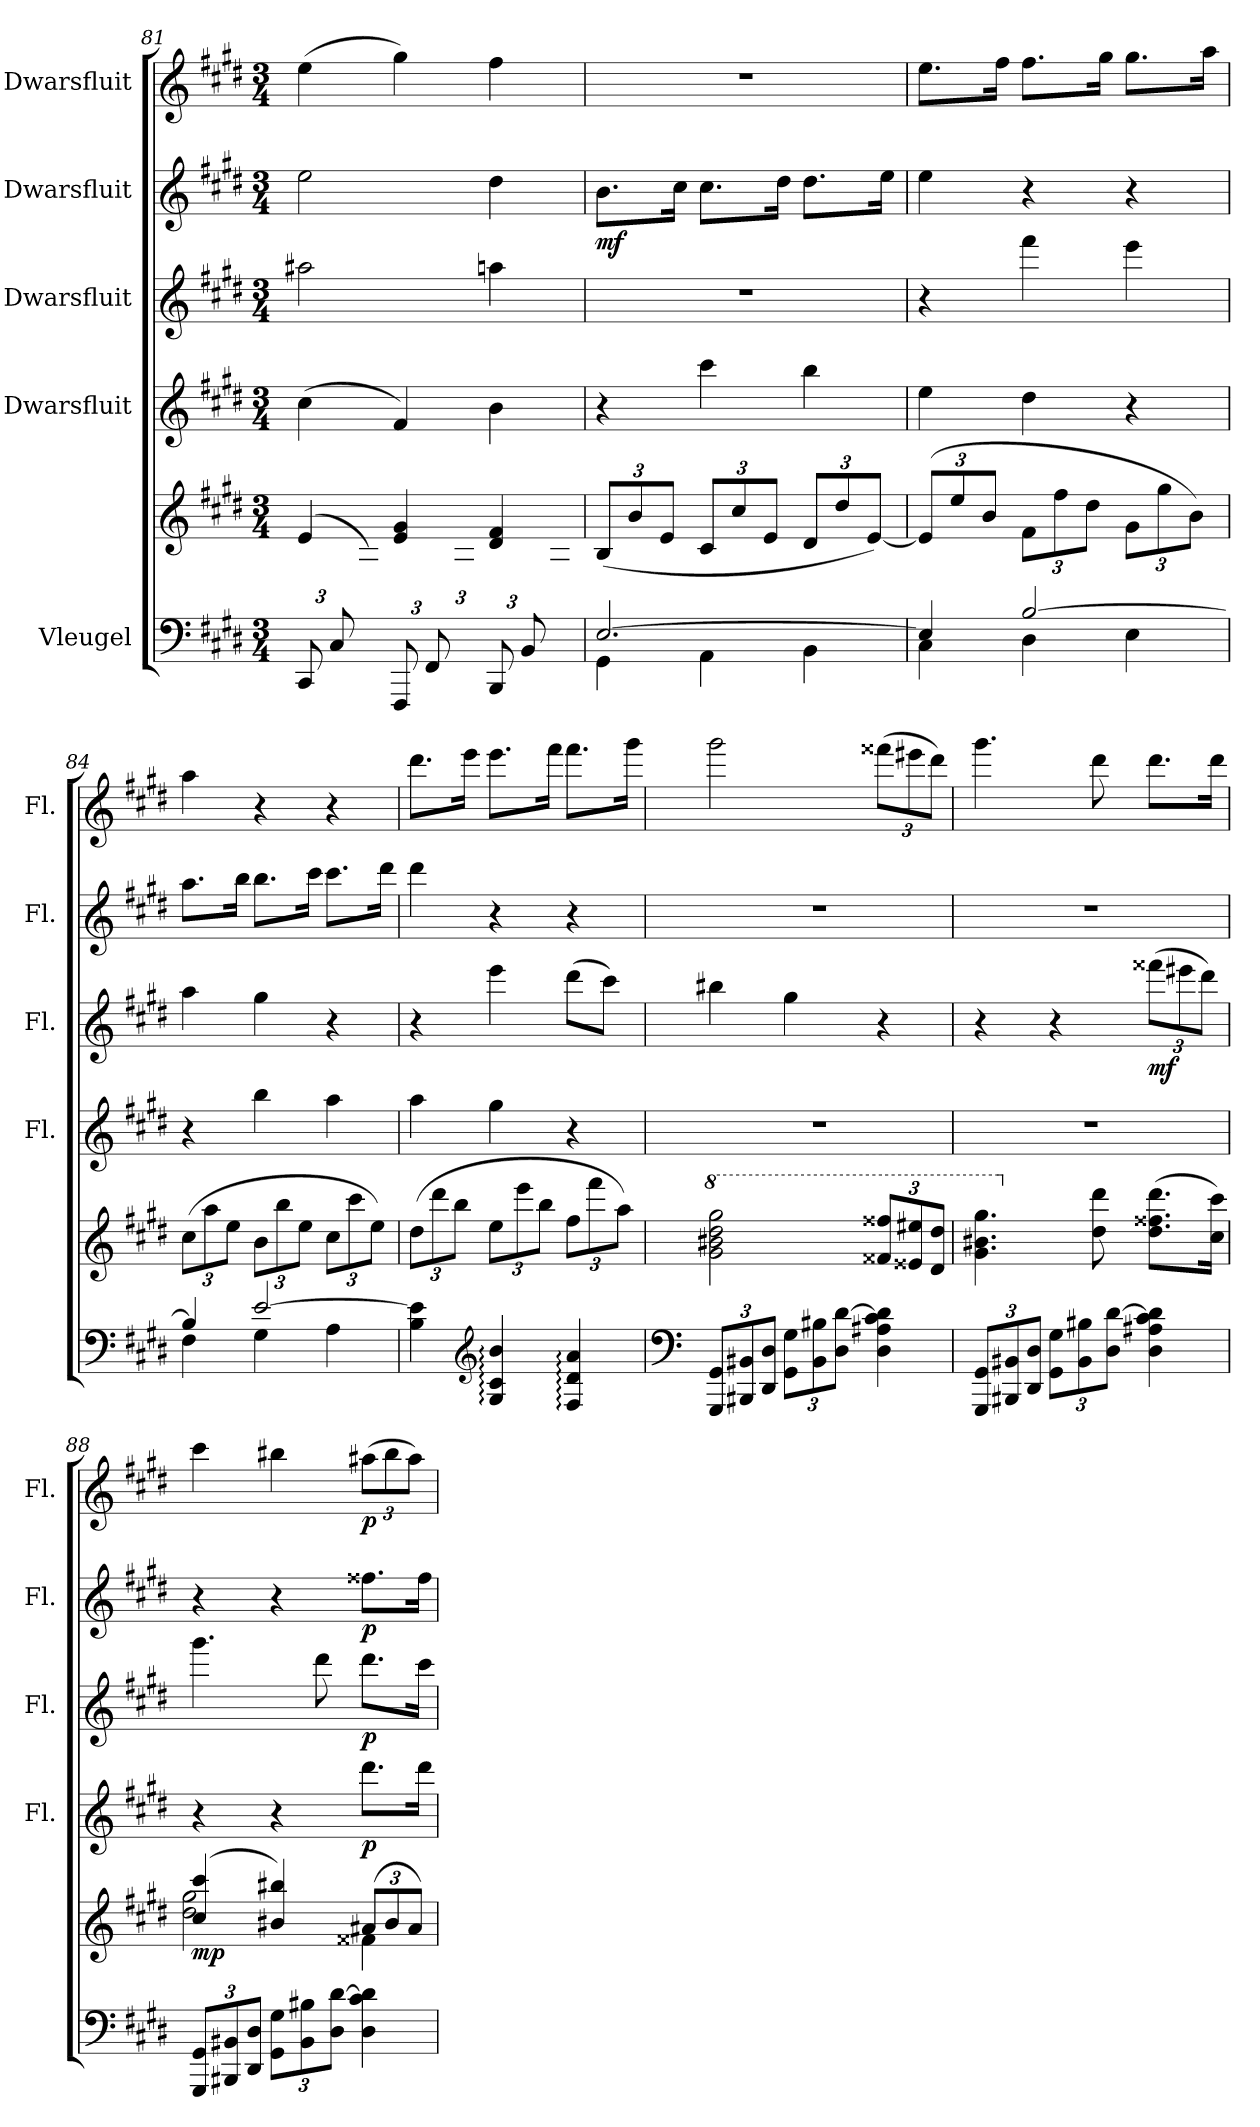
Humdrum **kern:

**kern	**kern	**dynam	**kern	**dynam	**kern	**dynam	**kern	**dynam	**kern	**dynam
*part5	*part5	*part5	*part4	*part4	*part3	*part3	*part2	*part2	*part1	*part1
*staff6	*staff5	*staff5/6	*staff4	*staff4	*staff3	*staff3	*staff2	*staff2	*staff1	*staff1
*I"Vleugel	*	*	*I"Dwarsfluit	*	*I"Dwarsfluit	*	*I"Dwarsfluit	*	*I"Dwarsfluit	*
*	*	*	*I'Fl.	*	*I'Fl.	*	*I'Fl.	*	*I'Fl.	*
*clefF4	*clefG2	*	*clefG2	*	*clefG2	*	*clefG2	*	*clefG2	*
*k[f#c#g#d#]	*k[f#c#g#d#]	*	*k[f#c#g#d#]	*	*k[f#c#g#d#]	*	*k[f#c#g#d#]	*	*k[f#c#g#d#]	*
*M3/4	*M3/4	*	*M3/4	*	*M3/4	*	*M3/4	*	*M3/4	*
*Xbrackettup	*	*	*	*	*	*	*	*	*	*
=81	=81	=81	=81	=81	=81	=81	=81	=81	=81	=81
*	*^	*	*	*	*	*	*	*	*	*
(12CC#/L	(>4e/	6ryy	.	(4cc#\	.	2aa#X\	.	2ee\	.	(4ee\	.
12C#/	.	.	.	.	.	.	.	.	.	.	.
12ryy	.	12A#X\J)	.	.	.	.	.	.	.	.	.
(12FFF#/L	4e/ 4g#/	6ryy	.	4f#/)	.	.	.	.	.	4gg#\)	.
12FF#/	.	.	.	.	.	.	.	.	.	.	.
12ryy	.	12A#\J)	.	.	.	.	.	.	.	.	.
(12BBB/L	4d#/ 4f#/)	6ryy	.	4b\	.	4aan\	.	4dd#\	.	4ff#\	.
12BB/	.	.	.	.	.	.	.	.	.	.	.
12ryy	.	12An\J)	.	.	.	.	.	.	.	.	.
*	*v	*v	*	*	*	*	*	*	*	*	*
=82	=82	=82	=82	=82	=82	=82	=82	=82	=82	=82
*^	*	*	*	*	*	*	*	*	*	*
*	*	*Xbrackettup	*	*	*	*	*	*	*	*	*
*	*	*^	*	*	*	*	*	*	*	*	*
!	!	!	!	!	!	!	!	!	!	!LO:DY:b	!	!
*	*	*v	*v	*	*	*	*	*	*	*	*	*
[2.E/	4GG#\	(12B/L	.	4r	.	2.r	.	8.b\L	mf	2.r	.
.	.	12b/	.	.	.	.	.	.	.	.	.
.	.	12e/J	.	.	.	.	.	.	.	.	.
.	.	.	.	.	.	.	.	16cc#\Jk	.	.	.
.	4AA\	12c#/L	.	4ccc#\	.	.	.	8.cc#\L	.	.	.
.	.	12cc#/	.	.	.	.	.	.	.	.	.
.	.	12e/J	.	.	.	.	.	.	.	.	.
.	.	.	.	.	.	.	.	16dd#\Jk	.	.	.
.	4BB\	12d#/L	.	4bb\	.	.	.	8.dd#\L	.	.	.
.	.	12dd#/	.	.	.	.	.	.	.	.	.
.	.	[12e/J)	.	.	.	.	.	.	.	.	.
.	.	.	.	.	.	.	.	16ee\Jk	.	.	.
=83	=83	=83	=83	=83	=83	=83	=83	=83	=83	=83	=83
4E/]	4C#\	(12e/L]	.	4ee\	.	4r	.	4ee\	.	8.ee\L	.
.	.	12ee/	.	.	.	.	.	.	.	.	.
.	.	12b/J	.	.	.	.	.	.	.	.	.
.	.	.	.	.	.	.	.	.	.	16ff#\Jk	.
[2B/	4D#\	12f#\L	.	4dd#\	.	4fff#\	.	4r	.	8.ff#\L	.
.	.	12ff#\	.	.	.	.	.	.	.	.	.
.	.	12dd#\J	.	.	.	.	.	.	.	.	.
.	.	.	.	.	.	.	.	.	.	16gg#\Jk	.
.	4E\	12g#\L	.	4r	.	4eee\	.	4r	.	8.gg#\L	.
.	.	12gg#\	.	.	.	.	.	.	.	.	.
.	.	12b\J)	.	.	.	.	.	.	.	.	.
.	.	.	.	.	.	.	.	.	.	16aa\Jk	.
!!LO:PB:g=z
=84	=84	=84	=84	=84	=84	=84	=84	=84	=84	=84	=84
4B/]	4F#\	(12cc#\L	.	4r	.	4aa\	.	8.aa\L	.	4aa\	.
.	.	12aa\	.	.	.	.	.	.	.	.	.
.	.	12ee\J	.	.	.	.	.	.	.	.	.
.	.	.	.	.	.	.	.	16bb\Jk	.	.	.
[2e/	4G#\	12b\L	.	4bb\	.	4gg#\	.	8.bb\L	.	4r	.
.	.	12bb\	.	.	.	.	.	.	.	.	.
.	.	12ee\J	.	.	.	.	.	.	.	.	.
.	.	.	.	.	.	.	.	16ccc#\Jk	.	.	.
.	4A\	12cc#\L	.	4aa\	.	4r	.	8.ccc#\L	.	4r	.
.	.	12ccc#\	.	.	.	.	.	.	.	.	.
.	.	12ee\J)	.	.	.	.	.	.	.	.	.
.	.	.	.	.	.	.	.	16ddd#\Jk	.	.	.
*v	*v	*	*	*	*	*	*	*	*	*	*
=85	=85	=85	=85	=85	=85	=85	=85	=85	=85	=85
4B\ 4e\]	(12dd#\L	.	4aa\	.	4r	.	4ddd#\	.	8.ddd#\L	.
.	12ddd#\	.	.	.	.	.	.	.	.	.
.	12bb\J	.	.	.	.	.	.	.	.	.
.	.	.	.	.	.	.	.	.	16eee\Jk	.
*clefG2	*	*	*	*	*	*	*	*	*	*
4G#/: 4c#/: 4b/:	12ee\L	.	4gg#\	.	4eee\	.	4r	.	8.eee\L	.
.	12eee\	.	.	.	.	.	.	.	.	.
.	12bb\J	.	.	.	.	.	.	.	.	.
.	.	.	.	.	.	.	.	.	16fff#\Jk	.
4F#/: 4d#/: 4a/:	12ff#\L	.	4r	.	(8ddd#\L	.	4r	.	8.fff#\L	.
.	12fff#\	.	.	.	.	.	.	.	.	.
.	.	.	.	.	8ccc#\J)	.	.	.	.	.
.	12aa\J)	.	.	.	.	.	.	.	.	.
.	.	.	.	.	.	.	.	.	16ggg#\Jk	.
=86	=86	=86	=86	=86	=86	=86	=86	=86	=86	=86
*clefF4	*	*	*	*	*	*	*	*	*	*
*	*8va	*	*	*	*	*	*	*	*	*
12GGG#/ 12GG#/L	2gg#\ 2bb#X\ 2ddd#\ 2ggg#\	.	2.r	.	4bb#X\	.	2.r	.	2ggg#\	.
12BBB#X/ 12BB#X/	.	.	.	.	.	.	.	.	.	.
12DD#/ 12D#/J	.	.	.	.	.	.	.	.	.	.
12GG#\ 12G#\L	.	.	.	.	4gg#\	.	.	.	.	.
12BB#\ 12B#X\	.	.	.	.	.	.	.	.	.	.
12D#\ [12d#\J	.	.	.	.	.	.	.	.	.	.
*	*	*	*	*	*	*	*	*	*Xbrackettup	*
4D#\ 4A#X\ 4c#\ 4d#\]	12ff##X/ 12fff##X/L	.	.	.	4r	.	.	.	(12fff##X\L	.
.	12ee##X/ 12eee#X/	.	.	.	.	.	.	.	12eee#X\	.
.	12dd#/ 12ddd#/J	.	.	.	.	.	.	.	12ddd#\J)	.
!!LO:LB:g=z
=87	=87	=87	=87	=87	=87	=87	=87	=87	=87	=87
12GGG#/ 12GG#/L	4.gg#\ 4.bb#X\ 4.ggg#\	.	2.r	.	4r	.	2.r	.	4.ggg#\	.
12BBB#X/ 12BB#X/	.	.	.	.	.	.	.	.	.	.
12DD#/ 12D#/J	.	.	.	.	.	.	.	.	.	.
12GG#\ 12G#\L	.	.	.	.	4r	.	.	.	.	.
12BB#\ 12B#X\	.	.	.	.	.	.	.	.	.	.
*	*X8va	*	*	*	*	*	*	*	*	*
.	8dd#\ 8ddd#\	.	.	.	.	.	.	.	8ddd#\	.
12D#\ [12d#\J	.	.	.	.	.	.	.	.	.	.
*	*	*	*	*	*Xbrackettup	*	*	*	*	*
!	!	!	!	!	!	!LO:DY:b	!	!	!	!
4D#\ 4A#X\ 4c#\ 4d#\]	(8.dd#\ 8.ff##X\ 8.ddd#\L	.	.	.	(12fff##X\L	mf	.	.	8.ddd#\L	.
.	.	.	.	.	12eee#X\	.	.	.	.	.
.	.	.	.	.	12ddd#\J)	.	.	.	.	.
.	16cc#\ 16ccc#\Jk)	.	.	.	.	.	.	.	16ddd#\Jk	.
=88	=88	=88	=88	=88	=88	=88	=88	=88	=88	=88
*	*^	*	*	*	*	*	*	*	*	*
!	!	!	!LO:DY:b	!	!	!	!	!	!	!	!
12GGG#/ 12GG#/L	(4cc#/ 4ccc#/	2dd#\ 2gg#\	mp	4r	.	4.ggg#\	.	4r	.	4ccc#\	.
12BBB#X/ 12BB#X/	.	.	.	.	.	.	.	.	.	.	.
12DD#/ 12D#/J	.	.	.	.	.	.	.	.	.	.	.
12GG#\ 12G#\L	4b#X/ 4bb#X/)	.	.	4r	.	.	.	4r	.	4bb#X\	.
12BB#\ 12B#X\	.	.	.	.	.	.	.	.	.	.	.
.	.	.	.	.	.	8ddd#\	.	.	.	.	.
12D#\ [12d#\J	.	.	.	.	.	.	.	.	.	.	.
!	!	!	!	!	!LO:DY:b	!	!LO:DY:b	!	!LO:DY:b	!	!LO:DY:b
4D#\ 4c#\ 4d#\]	(12a#X/L	4f##X\	.	8.ddd#\L	p	8.ddd#\L	p	8.ff##X\L	p	(12aa#X\L	p
.	12b#/	.	.	.	.	.	.	.	.	12bb#\	.
.	12a#/J)	.	.	.	.	.	.	.	.	12aa#\J)	.
.	.	.	.	16ddd#\Jk	.	16ccc#\Jk	.	16ff##\Jk	.	.	.
*	*v	*v	*	*	*	*	*	*	*	*	*
=	=	=	=	=	=	=	=	=	=	=
*-	*-	*-	*-	*-	*-	*-	*-	*-	*-	*-
